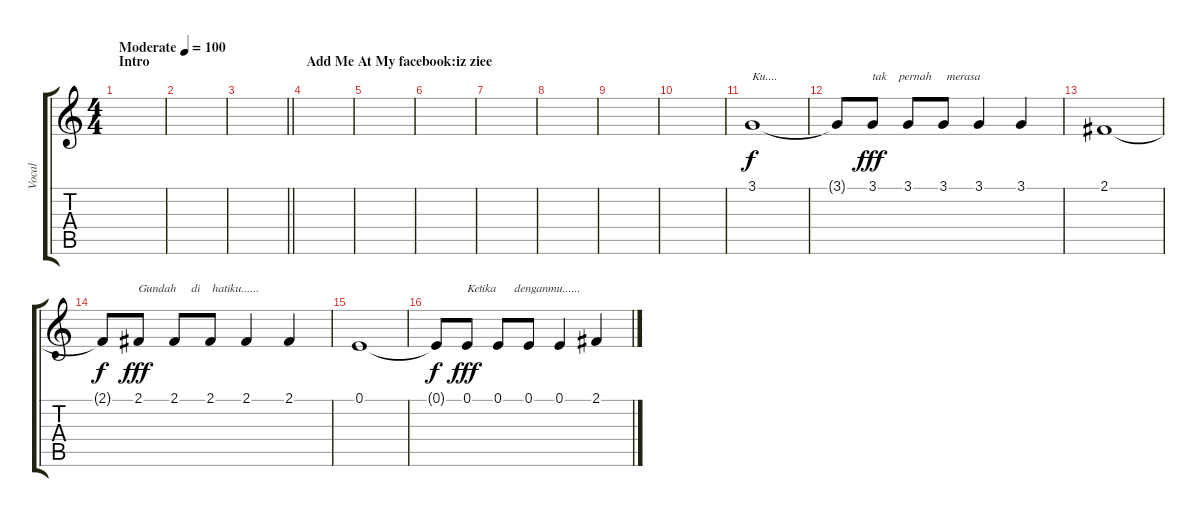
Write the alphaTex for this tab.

\track ("Vocal" "Vocal") {instrument voiceoohs}
\staff {score tabs}
\tuning (E4 B3 G3 D3 A2 E2) {hide}
\ts (4 4)
\section ("" "Intro")
\tempo (100 "Moderate")
\tempo 130
\tempo (100 "Moderate")
\clef g2
\ks c
|
|
\barLineRight lightlight
|
\section ("" "Add Me At My facebook:iz ziee")
|
|
|
|
|
|
|
3.1.1{txt "Ku...."} |
3.1{t}.8{dy f} 3.1.8{txt "tak    pernah     merasa" dy fff} 3.1.8 3.1.8 3.1.4 3.1.4 |
2.1.1 |
2.1{t}.8{dy f} 2.1.8{txt "Gundah     di    hatiku...... " dy fff} 2.1.8 2.1.8 2.1.4 2.1.4 |
0.1.1 |
0.1{t}.8{dy f} 0.1.8{txt "Ketika      denganmu......" dy fff} 0.1.8 0.1.8 0.1.4 2.1.4
